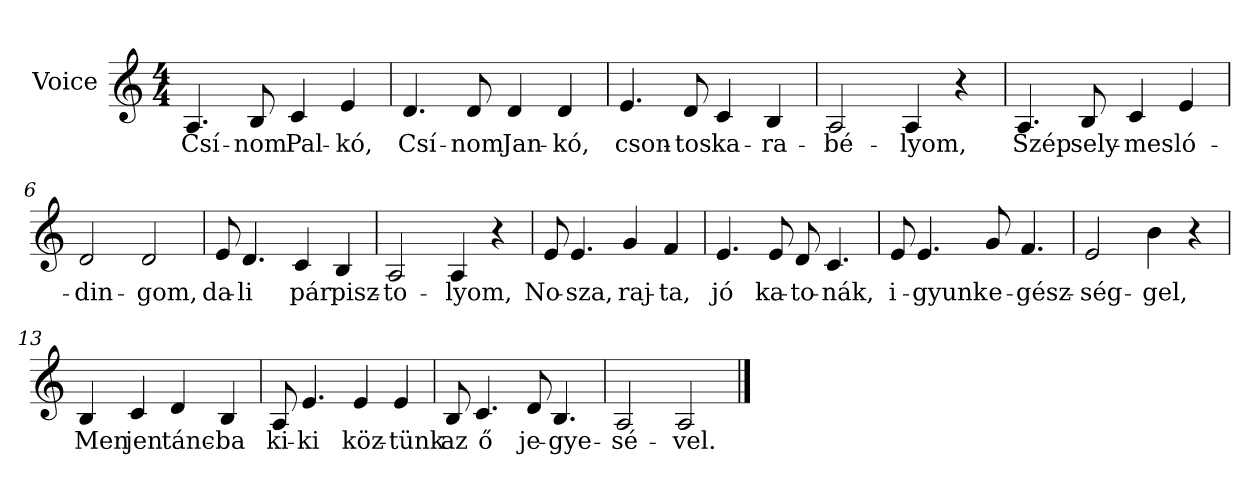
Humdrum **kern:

**kern	**text
*part1	*part1
*staff1	*staff1
*I"Voice	*
*clefG2	*
*k[]	*
*C:	*
*M4/4	*
=1	=1
4.A/	Csí-
8B/	-nom
4c/	Pal-
4e/	-kó,
=2	=2
4.d/	Csí-
8d/	nom
4d/	Jan-
4d/	-kó,
=3	=3
4.e/	cson-
8d/	-tos
4c/	ka-
4B/	-ra-
=4	=4
2A/	-bé-
4A/	-lyom,
4r	.
=5	=5
4.A/	Szép
8B/	sely-
4c/	-mes
4e/	ló-
=6	=6
2d/	-din-
2d/	-gom,
!!LO:LB:g=z
=7	=7
8e/	da-
4.d/	-li
4c/	pár
4B/	pisz-
=8	=8
2A/	-to-
4A/	-lyom,
4r	.
=9	=9
8e/	No-
4.e/	-sza,
4g/	raj-
4f/	-ta,
=10	=10
4.e/	jó
8e/	ka-
8d/	-to-
4.c/	-nák,
=11	=11
8e/	i-
4.e/	-gyunk
8g/	e-
4.f/	-gész-
=12	=12
2e/	-ség-
4b\	-gel,
4r	.
!!LO:LB:g=z
=13	=13
4B/	Men
4c/	-jen
4d/	tánc-
4B/	-ba
=14	=14
8A/	ki-
4.e/	-ki
4e/	köz-
4e/	-tünk
=15	=15
8B/	az
4.c/	ő
8d/	je-
4.B/	-gye-
=16	=16
2A/	-sé-
2A/	-vel.-
==	==
*-	*-
